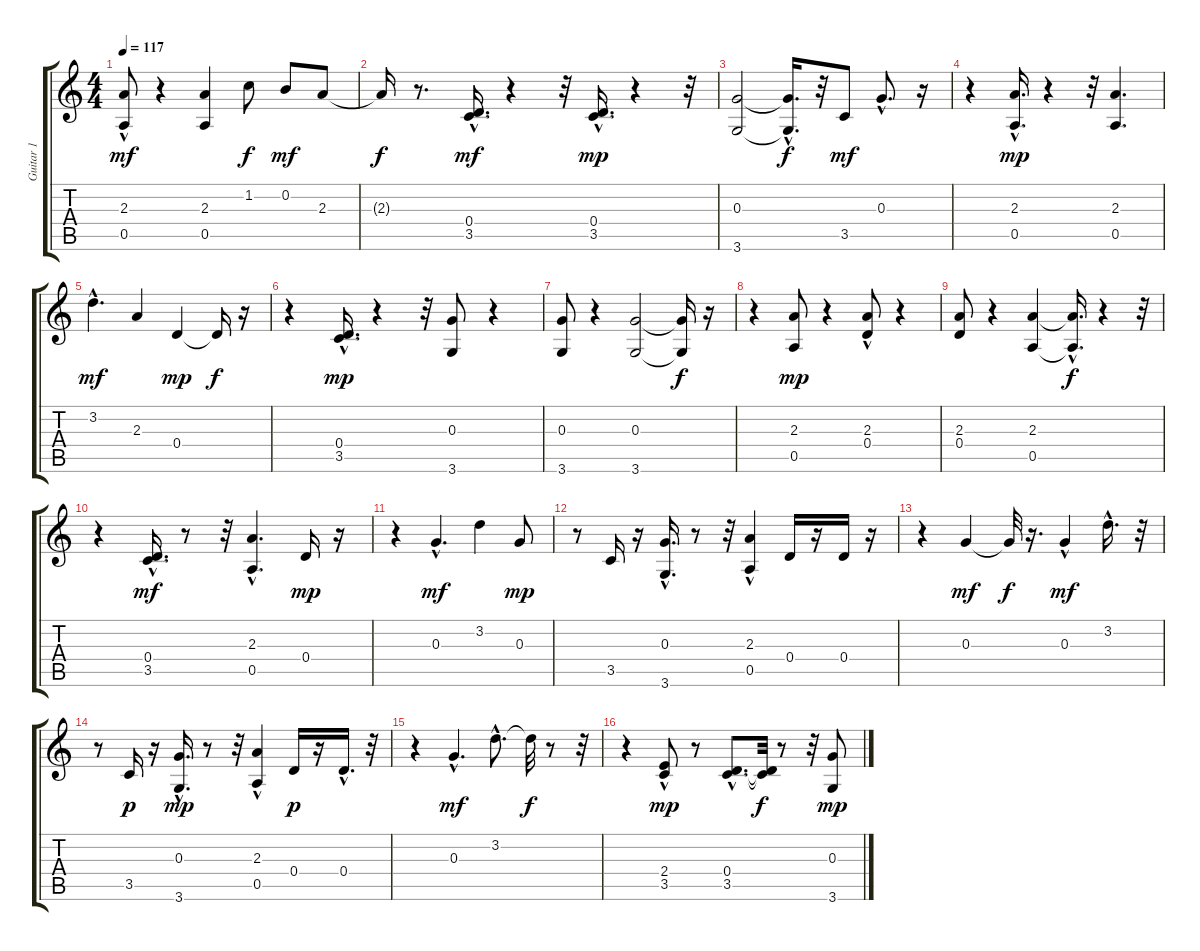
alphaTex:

\track ("Guitar 1" "Guitar 1") {instrument electricguitarclean}
\staff {score tabs}
\tuning (E4 B3 G3 D3 A2 E2) {hide}
\ts (4 4)
\tempo 117
\clef g2
\ks c
(2.3 0.5{hac}).8{dy mf} r.4 (2.3 0.5).4 1.2.8{dy f} 0.2.8{dy mf} 2.3.8 |
2.3{t}.16{dy f} r.8{d} (0.4{hac} 3.5{hac}).16{d dy mf} r.4 r.32 (0.4{hac} 3.5{hac}).16{d dy mp} r.4 r.32 |
(0.3 3.6).2 (0.3{hac t} 3.6{t}).16{d dy f} r.32 3.5.8{dy mf} 0.3{hac}.8{d} r.16 |
r.4 (2.3{hac} 0.5{hac}).16{d dy mp} r.4 r.32 (2.3 0.5).4{d} |
3.2{hac}.4{d dy mf} 2.3.4 0.4.4{dy mp} 0.4{t}.16{dy f} r.16 |
r.4 (0.4{hac} 3.5{hac}).16{d dy mp} r.4 r.32 (0.3 3.6).8 r.4 |
(0.3 3.6).8 r.4 (0.3 3.6).2 (0.3{t} 3.6{t}).16{dy f} r.16 |
r.4 (2.3 0.5).8{dy mp} r.4 (2.3 0.4{hac}).8 r.4 |
(2.3 0.4).8 r.4 (2.3 0.5).4 (2.3{hac t} 0.5{t}).16{d dy f} r.4 r.32 |
r.4 (0.4{hac} 3.5{hac}).16{d dy mf} r.8 r.32 (2.3{hac} 0.5).4{d} 0.4.16{dy mp} r.16 |
r.4 0.3{hac}.4{d dy mf} 3.2.4 0.3.8{dy mp} |
r.8 3.5.16 r.16 (0.3{hac} 3.6{hac}).16{d} r.8 r.32 (2.3 0.5{hac}).4 0.4.16 r.16 0.4.16 r.16 |
r.4 0.3.4{dy mf} 0.3{t}.32{dy f} r.16{d} 0.3{hac}.4{dy mf} 3.2{hac}.16{d} r.32 |
r.8 3.5.16{dy p} r.16 (0.3{hac} 3.6{hac}).16{d dy mp} r.8 r.32 (2.3{hac} 0.5{hac}).4 0.4.16{dy p} r.16 0.4{hac}.16{d} r.32 |
r.4 0.3{hac}.4{d dy mf} 3.2{hac}.8{d} 3.2{t}.32{dy f} r.8 r.32 |
r.4 (2.4{hac} 3.5).8{dy mp} r.8 (0.4{hac} 3.5{hac}).8{d} (0.4{t} 3.5{t}).32{dy f} r.8 r.32 (0.3 3.6).8{dy mp}
